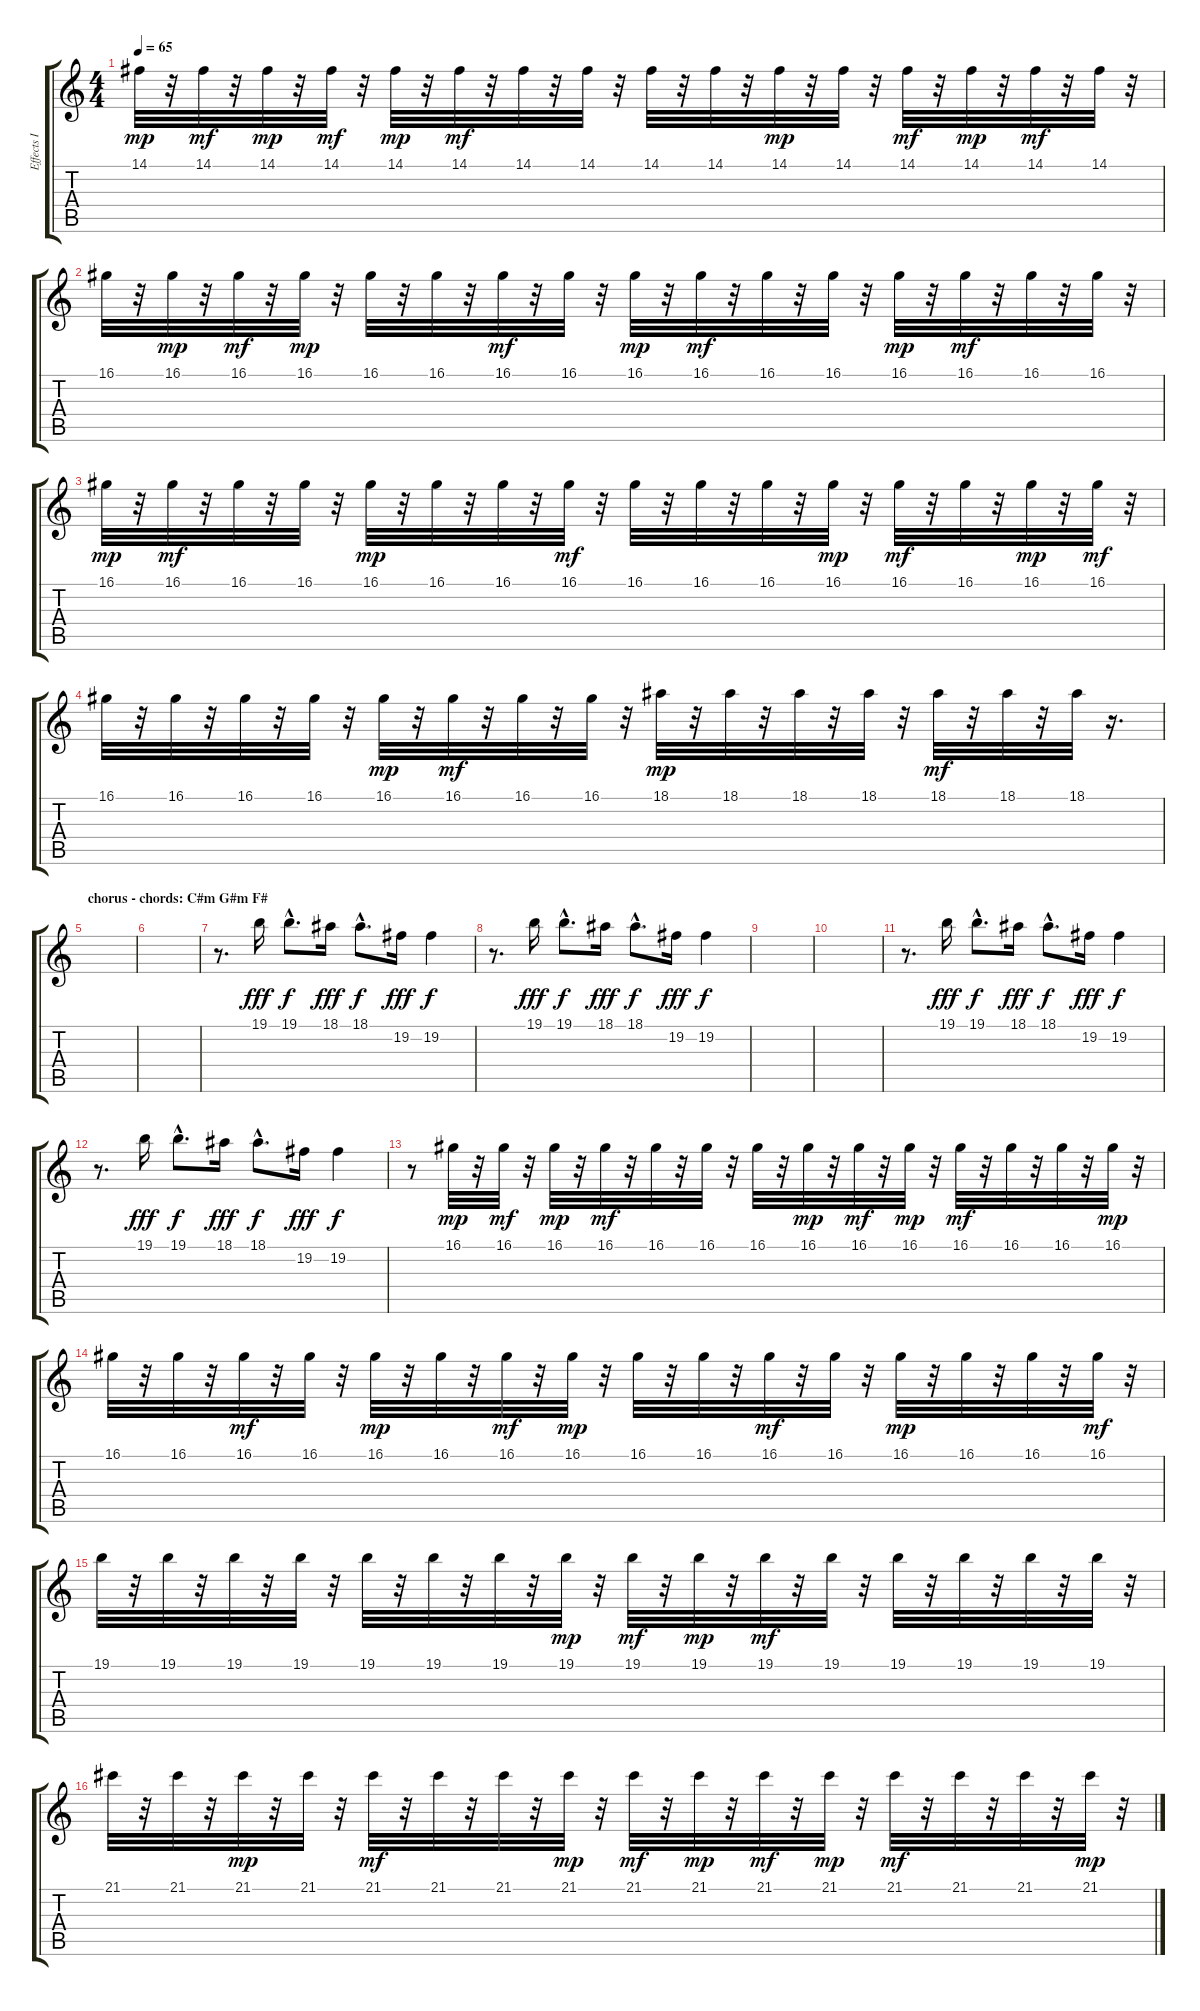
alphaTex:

\track ("Effects I" "Effects I") {instrument shamisen}
\staff {score tabs}
\tuning (E4 B3 G3 D3 A2 E2) {hide}
\ts (4 4)
\tempo 65
\clef g2
\ks c
14.1.32{dy mp} r.32 14.1.32{dy mf} r.32 14.1.32{dy mp} r.32 14.1.32{dy mf} r.32 14.1.32{dy mp} r.32 14.1.32{dy mf} r.32 14.1.32 r.32 14.1.32 r.32 14.1.32 r.32 14.1.32 r.32 14.1.32{dy mp} r.32 14.1.32 r.32 14.1.32{dy mf} r.32 14.1.32{dy mp} r.32 14.1.32{dy mf} r.32 14.1.32 r.32 |
16.1.32 r.32 16.1.32{dy mp} r.32 16.1.32{dy mf} r.32 16.1.32{dy mp} r.32 16.1.32 r.32 16.1.32 r.32 16.1.32{dy mf} r.32 16.1.32 r.32 16.1.32{dy mp} r.32 16.1.32{dy mf} r.32 16.1.32 r.32 16.1.32 r.32 16.1.32{dy mp} r.32 16.1.32{dy mf} r.32 16.1.32 r.32 16.1.32 r.32 |
16.1.32{dy mp} r.32 16.1.32{dy mf} r.32 16.1.32 r.32 16.1.32 r.32 16.1.32{dy mp} r.32 16.1.32 r.32 16.1.32 r.32 16.1.32{dy mf} r.32 16.1.32 r.32 16.1.32 r.32 16.1.32 r.32 16.1.32{dy mp} r.32 16.1.32{dy mf} r.32 16.1.32 r.32 16.1.32{dy mp} r.32 16.1.32{dy mf} r.32 |
16.1.32 r.32 16.1.32 r.32 16.1.32 r.32 16.1.32 r.32 16.1.32{dy mp} r.32 16.1.32{dy mf} r.32 16.1.32 r.32 16.1.32 r.32 18.1.32{dy mp} r.32 18.1.32 r.32 18.1.32 r.32 18.1.32 r.32 18.1.32{dy mf} r.32 18.1.32 r.32 18.1.32 r.16{d} |
\section ("" "chorus - chords: C#m G#m F#")
|
|
r.8{d volume 7 instrument electricguitarclean} 19.1.16{dy fff} 19.1{hac}.8{d dy f} 18.1.16{dy fff} 18.1{hac}.8{d dy f} 19.2.16{dy fff} 19.2.4{dy f} |
r.8{d} 19.1.16{dy fff} 19.1{hac}.8{d dy f} 18.1.16{dy fff} 18.1{hac}.8{d dy f} 19.2.16{dy fff} 19.2.4{dy f} |
|
|
r.8{d} 19.1.16{dy fff} 19.1{hac}.8{d dy f} 18.1.16{dy fff} 18.1{hac}.8{d dy f} 19.2.16{dy fff} 19.2.4{dy f} |
r.8{d} 19.1.16{dy fff} 19.1{hac}.8{d dy f} 18.1.16{dy fff} 18.1{hac}.8{d dy f} 19.2.16{dy fff} 19.2.4{dy f} |
r.8 16.1.32{dy mp volume 9 instrument overdrivenguitar} r.32 16.1.32{dy mf} r.32 16.1.32{dy mp} r.32 16.1.32{dy mf} r.32 16.1.32 r.32 16.1.32 r.32 16.1.32 r.32 16.1.32{dy mp} r.32 16.1.32{dy mf} r.32 16.1.32{dy mp} r.32 16.1.32{dy mf} r.32 16.1.32 r.32 16.1.32 r.32 16.1.32{dy mp} r.32 |
16.1.32 r.32 16.1.32 r.32 16.1.32{dy mf} r.32 16.1.32 r.32 16.1.32{dy mp} r.32 16.1.32 r.32 16.1.32{dy mf} r.32 16.1.32{dy mp} r.32 16.1.32 r.32 16.1.32 r.32 16.1.32{dy mf} r.32 16.1.32 r.32 16.1.32{dy mp} r.32 16.1.32 r.32 16.1.32 r.32 16.1.32{dy mf} r.32 |
19.1.32 r.32 19.1.32 r.32 19.1.32 r.32 19.1.32 r.32 19.1.32 r.32 19.1.32 r.32 19.1.32 r.32 19.1.32{dy mp} r.32 19.1.32{dy mf} r.32 19.1.32{dy mp} r.32 19.1.32{dy mf} r.32 19.1.32 r.32 19.1.32 r.32 19.1.32 r.32 19.1.32 r.32 19.1.32 r.32 |
21.1.32 r.32 21.1.32 r.32 21.1.32{dy mp} r.32 21.1.32 r.32 21.1.32{dy mf} r.32 21.1.32 r.32 21.1.32 r.32 21.1.32{dy mp} r.32 21.1.32{dy mf} r.32 21.1.32{dy mp} r.32 21.1.32{dy mf} r.32 21.1.32{dy mp} r.32 21.1.32{dy mf} r.32 21.1.32 r.32 21.1.32 r.32 21.1.32{dy mp} r.32
